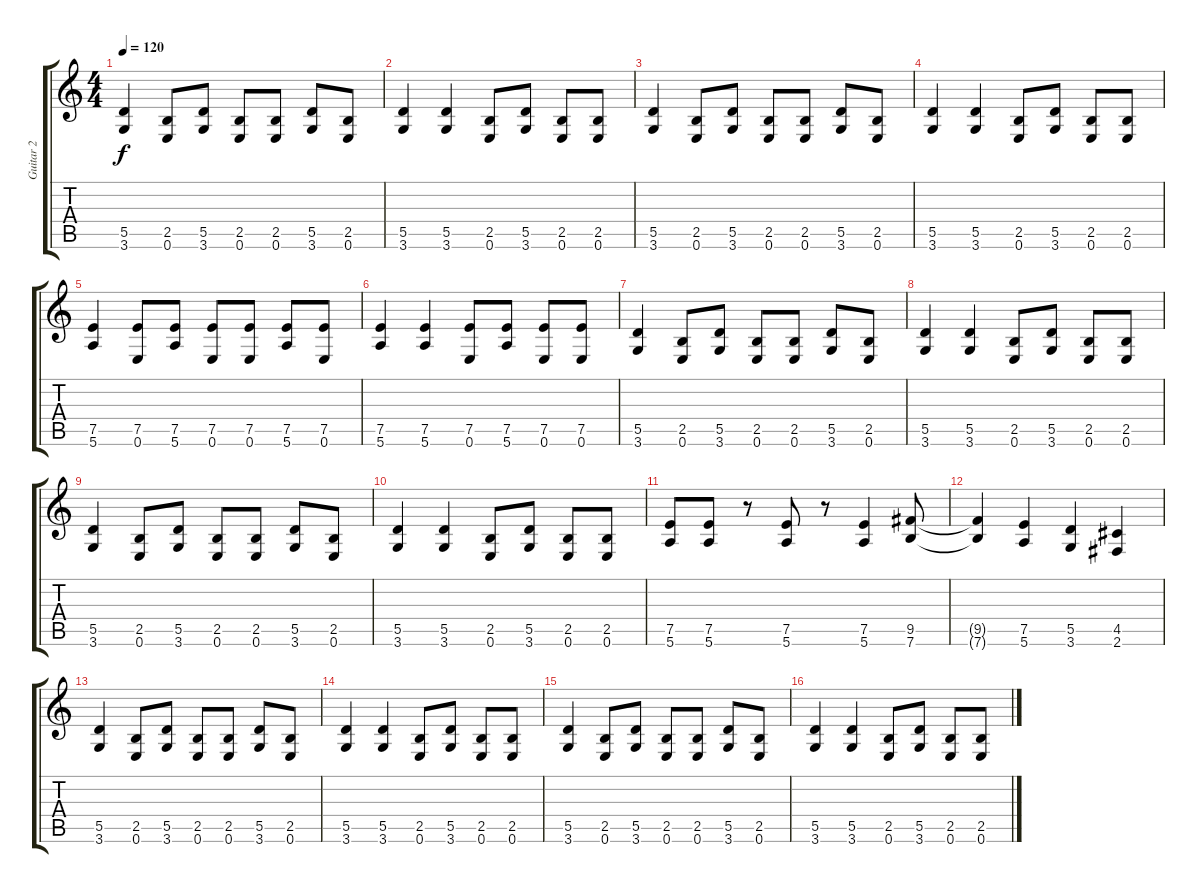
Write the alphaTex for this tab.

\track ("Guitar 2" "Guitar 2") {instrument overdrivenguitar}
\staff {score tabs}
\tuning (E4 B3 G3 D3 A2 E2) {hide}
\ts (4 4)
\tempo 120
\clef g2
\ks c
(5.5 3.6).4{dy f} (2.5 0.6).8 (5.5 3.6).8 (2.5 0.6).8 (2.5 0.6).8 (5.5 3.6).8 (2.5 0.6).8 |
(5.5 3.6).4 (5.5 3.6).4 (2.5 0.6).8 (5.5 3.6).8 (2.5 0.6).8 (2.5 0.6).8 |
(5.5 3.6).4 (2.5 0.6).8 (5.5 3.6).8 (2.5 0.6).8 (2.5 0.6).8 (5.5 3.6).8 (2.5 0.6).8 |
(5.5 3.6).4 (5.5 3.6).4 (2.5 0.6).8 (5.5 3.6).8 (2.5 0.6).8 (2.5 0.6).8 |
(7.5 5.6).4 (7.5 0.6).8 (7.5 5.6).8 (7.5 0.6).8 (7.5 0.6).8 (7.5 5.6).8 (7.5 0.6).8 |
(7.5 5.6).4 (7.5 5.6).4 (7.5 0.6).8 (7.5 5.6).8 (7.5 0.6).8 (7.5 0.6).8 |
(5.5 3.6).4 (2.5 0.6).8 (5.5 3.6).8 (2.5 0.6).8 (2.5 0.6).8 (5.5 3.6).8 (2.5 0.6).8 |
(5.5 3.6).4 (5.5 3.6).4 (2.5 0.6).8 (5.5 3.6).8 (2.5 0.6).8 (2.5 0.6).8 |
(5.5 3.6).4 (2.5 0.6).8 (5.5 3.6).8 (2.5 0.6).8 (2.5 0.6).8 (5.5 3.6).8 (2.5 0.6).8 |
(5.5 3.6).4 (5.5 3.6).4 (2.5 0.6).8 (5.5 3.6).8 (2.5 0.6).8 (2.5 0.6).8 |
(7.5 5.6).8 (7.5 5.6).8 r.8 (7.5 5.6).8 r.8 (7.5 5.6).4 (9.5 7.6).8 |
(9.5{t} 7.6{t}).4 (7.5 5.6).4 (5.5 3.6).4 (4.5 2.6).4 |
(5.5 3.6).4 (2.5 0.6).8 (5.5 3.6).8 (2.5 0.6).8 (2.5 0.6).8 (5.5 3.6).8 (2.5 0.6).8 |
(5.5 3.6).4 (5.5 3.6).4 (2.5 0.6).8 (5.5 3.6).8 (2.5 0.6).8 (2.5 0.6).8 |
(5.5 3.6).4 (2.5 0.6).8 (5.5 3.6).8 (2.5 0.6).8 (2.5 0.6).8 (5.5 3.6).8 (2.5 0.6).8 |
(5.5 3.6).4 (5.5 3.6).4 (2.5 0.6).8 (5.5 3.6).8 (2.5 0.6).8 (2.5 0.6).8
